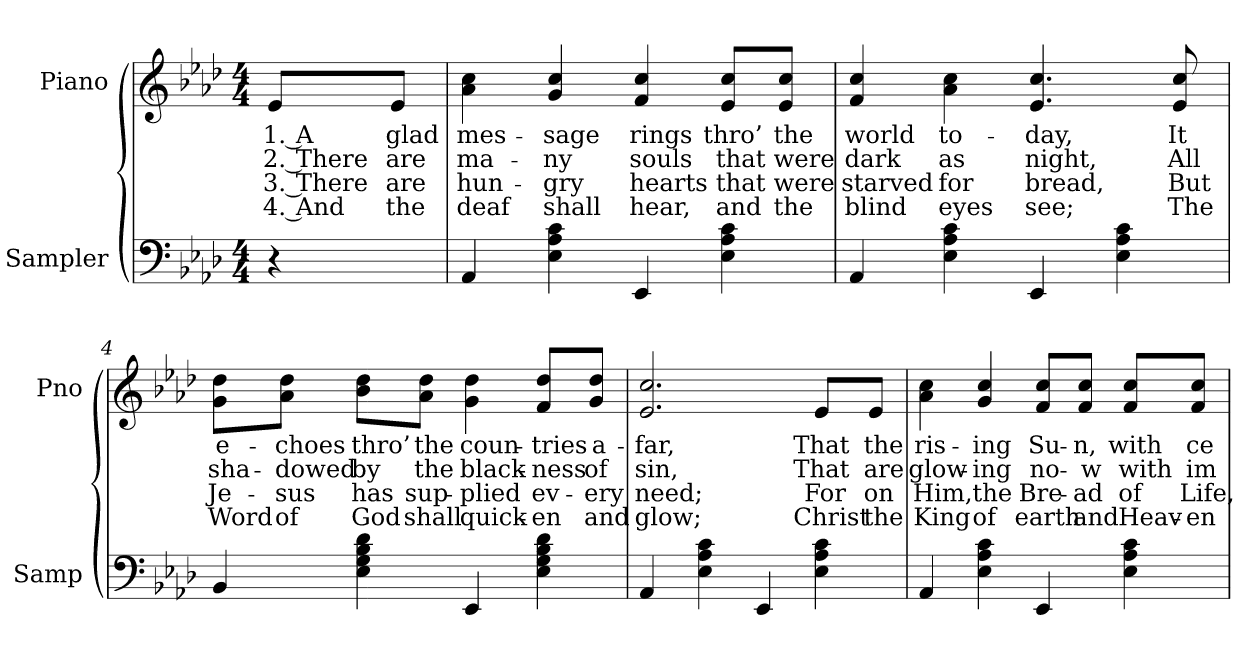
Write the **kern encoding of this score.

**kern	**kern	**text	**text	**text	**text
*part2	*part1	*part1	*part1	*part1	*part1
*staff2	*staff1	*staff1	*staff1	*staff1	*staff1
*I"Sampler	*I"Piano	*	*	*	*
*I'Samp	*I'Pno	*	*	*	*
*clefF4	*clefG2	*	*	*	*
*k[b-e-a-d-]	*k[b-e-a-d-]	*	*	*	*
*A-:	*A-:	*	*	*	*
*M4/4	*M4/4	*	*	*	*
=1	=1	=1	=1	=1	=1
4r	8e-/L	1. A	2. There	3. There	4. And
.	8e-/J	glad	are	are	the
=2	=2	=2	=2	=2	=2
4AA-	4a- 4cc	mes-	ma-	hun-	deaf
4E- 4A- 4c	4g 4cc	-sage	-ny	-gry	shall
4EE-	4f 4cc	rings	souls	hearts	hear,
4E- 4A- 4c	8e-/ 8cc/L	thro’	that	that	and
.	8e-/ 8cc/J	the	were	were	the
=3	=3	=3	=3	=3	=3
4AA-	4f 4cc	world	dark	starved	blind
4E- 4A- 4c	4a- 4cc	to-	as	for	eyes
4EE-	4.e- 4.cc	-day,	night,	bread,	see;
4E- 4A- 4c	.	.	.	.	.
.	8e- 8cc	It	All	But	The
=4	=4	=4	=4	=4	=4
4BB-	8g\ 8dd-\L	e-	sha-	Je-	Word
.	8a-\ 8dd-\J	-choes	-dowed	-sus	of
4E- 4G 4B- 4d-	8b-\ 8dd-\L	thro’	by	has	God
.	8a-\ 8dd-\J	the	the	sup-	shall
4EE-	4g 4dd-	coun-	black-	-plied	quick-
4E- 4G 4B- 4d-	8f/ 8dd-/L	-tries	-ness	ev-	-en
.	8g/ 8dd-/J	a-	of	-ery	and
=5	=5	=5	=5	=5	=5
4AA-	2.e- 2.cc	-far,	sin,	need;	glow;
4E- 4A- 4c	.	.	.	.	.
4EE-	.	.	.	.	.
4E- 4A- 4c	8e-/L	That	That	For	Christ
.	8e-/J	the	are	on	the
=6	=6	=6	=6	=6	=6
4AA-	4a- 4cc	ris-	glow-	Him,	King
4E- 4A- 4c	4g 4cc	-ing	-ing	the	of
4EE-	8f/ 8cc/L	Su-	no-	Bre-	earth
.	8f/ 8cc/J	-n,	-w	-ad	and
4E- 4A- 4c	8f/ 8cc/L	with	with	of	Heav-
.	8f/ 8cc/J	ce-	im-	Life,	-en
=	=	=	=	=	=
*-	*-	*-	*-	*-	*-
